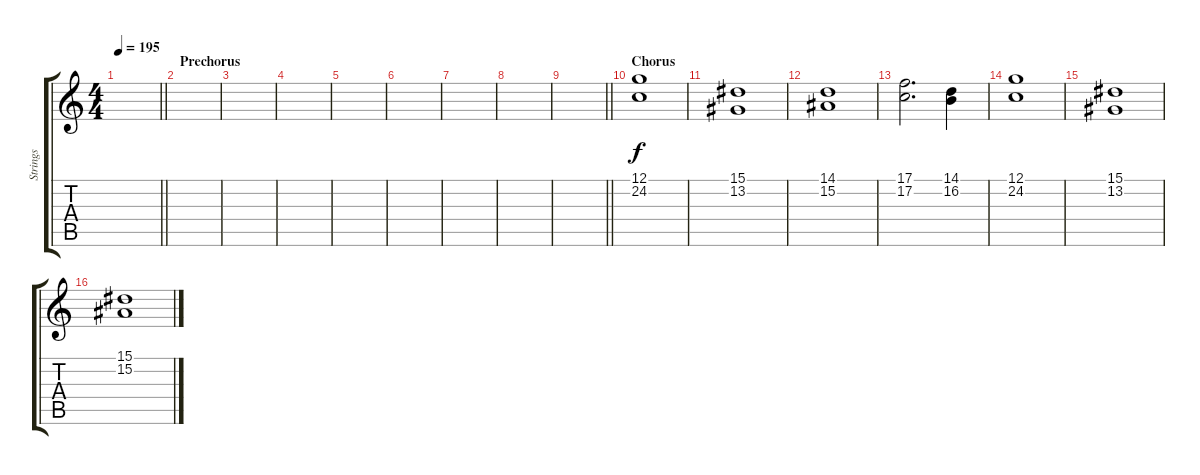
\track ("Strings" "Strings") {instrument stringensemble1}
\staff {score tabs}
\tuning (C4 G3 Eb3 Bb2 F2 C2) {hide}
\ts (4 4)
\tempo 195
\clef g2
\barLineRight lightlight
\ks c
|
\section ("" "Prechorus")
|
|
|
|
|
|
|
\barLineRight lightlight
|
\section ("" "Chorus")
(12.1 24.2).1 |
(15.1 13.2).1 |
(14.1 15.2).1 |
(17.1 17.2).2{d} (14.1 16.2).4 |
(12.1 24.2).1 |
(15.1 13.2).1 |
(15.1 15.2).1
